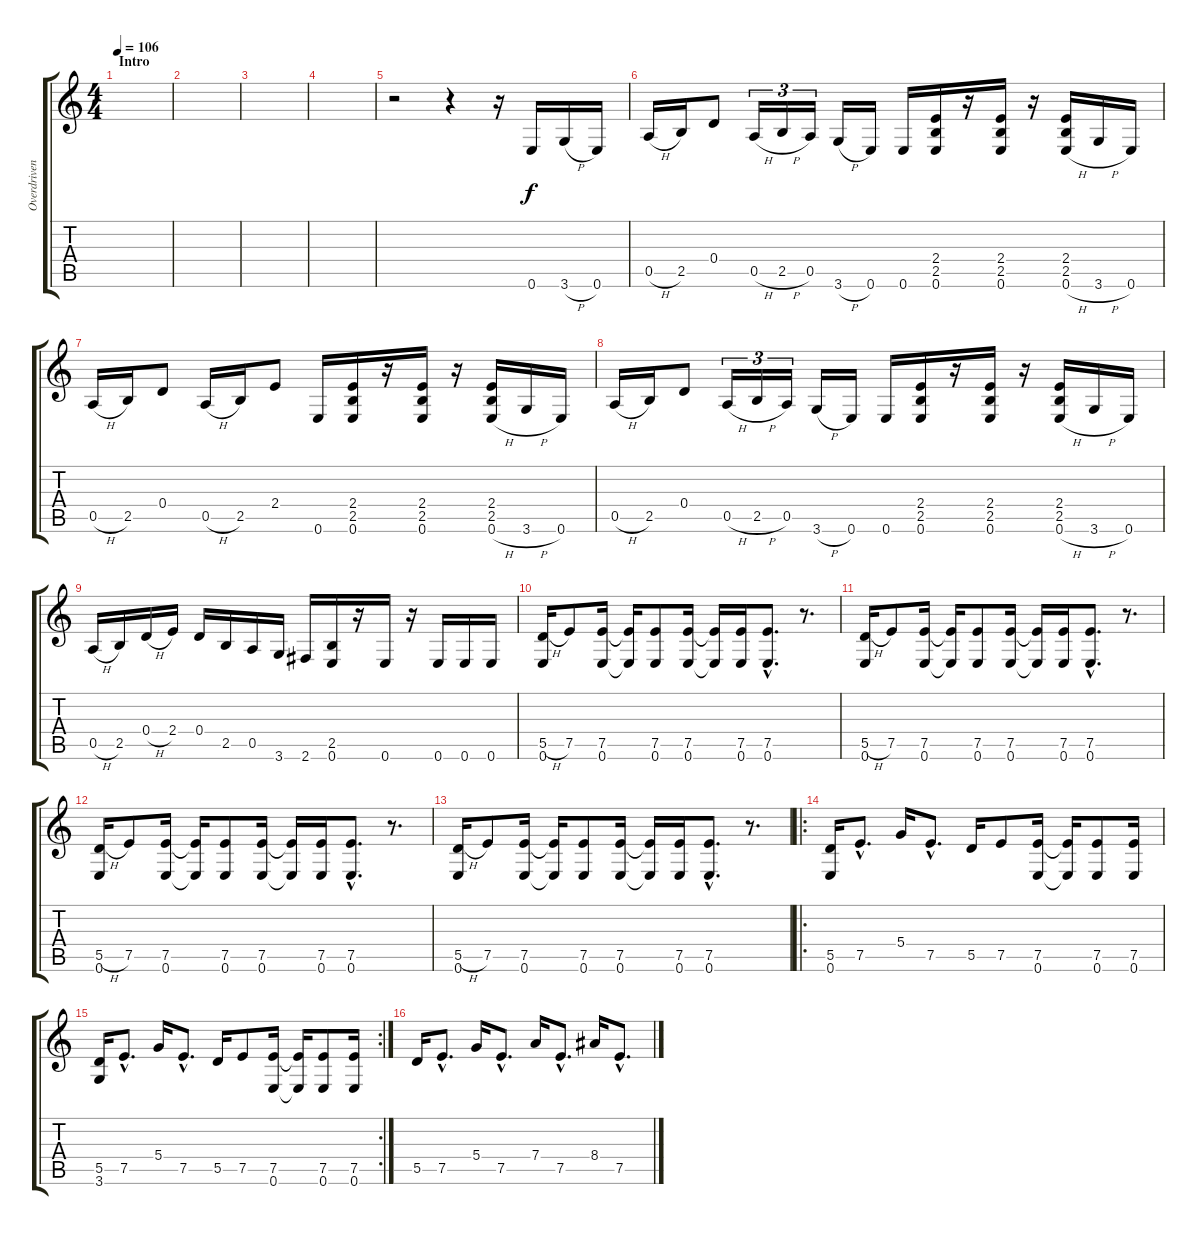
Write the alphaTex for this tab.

\track ("Overdriven Guitar" "Overdriven") {instrument overdrivenguitar}
\staff {score tabs}
\tuning (E4 B3 G3 D3 A2 E2) {hide}
\ts (4 4)
\section ("" "Intro")
\tempo 106
\clef g2
\ks c
|
|
|
|
r.2 r.4 r.16 0.6.16 3.6{h}.16 0.6.16 |
0.5{h}.16 2.5.16 0.4.8 0.5{h}.16{tu (3 2)} 2.5{h}.16{tu (3 2)} 0.5.16{tu (3 2)} 3.6{h}.16 0.6.16 0.6.16 (2.4 2.5 0.6).16 r.16 (2.4 2.5 0.6).16 r.16 (2.4 2.5 0.6{h}).16 3.6{h}.16 0.6.16 |
0.5{h}.16 2.5.16 0.4.8 0.5{h}.16 2.5.16 2.4.8 0.6.16 (2.4 2.5 0.6).16 r.16 (2.4 2.5 0.6).16 r.16 (2.4 2.5 0.6{h}).16 3.6{h}.16 0.6.16 |
0.5{h}.16 2.5.16 0.4.8 0.5{h}.16{tu (3 2)} 2.5{h}.16{tu (3 2)} 0.5.16{tu (3 2)} 3.6{h}.16 0.6.16 0.6.16 (2.4 2.5 0.6).16 r.16 (2.4 2.5 0.6).16 r.16 (2.4 2.5 0.6{h}).16 3.6{h}.16 0.6.16 |
0.5{h}.16 2.5.16 0.4{h}.16 2.4.16 0.4.16 2.5.16 0.5.16 3.6.16 2.6.16 (2.5 0.6).16 r.16 0.6.16 r.16 0.6.16 0.6.16 0.6.16 |
(5.5{h} 0.6).16 7.5.8 (7.5 0.6).16 (7.5{t} 0.6{t}).16 (7.5 0.6).8 (7.5 0.6).16 (7.5{t} 0.6{t}).16 (7.5 0.6).16 (7.5{hac} 0.6{hac}).8{d} r.8{d} |
(5.5{h} 0.6).16 7.5.8 (7.5 0.6).16 (7.5{t} 0.6{t}).16 (7.5 0.6).8 (7.5 0.6).16 (7.5{t} 0.6{t}).16 (7.5 0.6).16 (7.5{hac} 0.6{hac}).8{d} r.8{d} |
(5.5{h} 0.6).16 7.5.8 (7.5 0.6).16 (7.5{t} 0.6{t}).16 (7.5 0.6).8 (7.5 0.6).16 (7.5{t} 0.6{t}).16 (7.5 0.6).16 (7.5{hac} 0.6{hac}).8{d} r.8{d} |
(5.5{h} 0.6).16 7.5.8 (7.5 0.6).16 (7.5{t} 0.6{t}).16 (7.5 0.6).8 (7.5 0.6).16 (7.5{t} 0.6{t}).16 (7.5 0.6).16 (7.5{hac} 0.6{hac}).8{d} r.8{d} |
\ro
(5.5 0.6).16 7.5{hac}.8{d} 5.4.16 7.5{hac}.8{d} 5.5.16 7.5.8 (7.5 0.6).16 (7.5{t} 0.6{t}).16 (7.5 0.6).8 (7.5 0.6).16 |
\rc 2
(5.5 3.6).16 7.5{hac}.8{d} 5.4.16 7.5{hac}.8{d} 5.5.16 7.5.8 (7.5 0.6).16 (7.5{t} 0.6{t}).16 (7.5 0.6).8 (7.5 0.6).16 |
5.5.16 7.5{hac}.8{d} 5.4.16 7.5{hac}.8{d} 7.4.16 7.5{hac}.8{d} 8.4.16 7.5{hac}.8{d}
